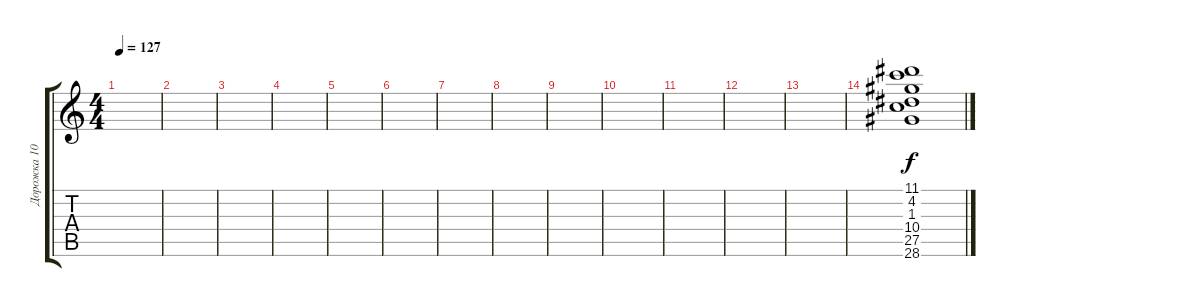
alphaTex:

\track ("Дорожка 10" "Дорожка 10") {instrument acousticguitarsteel}
\staff {score tabs}
\tuning (E4 B3 G3 D3 A2 E2) {hide}
\ts (4 4)
\tempo 127
\clef g2
\ks c
|
|
|
|
|
|
|
|
|
|
|
|
|
(11.1 4.2 1.3 10.4 27.5 28.6).1
